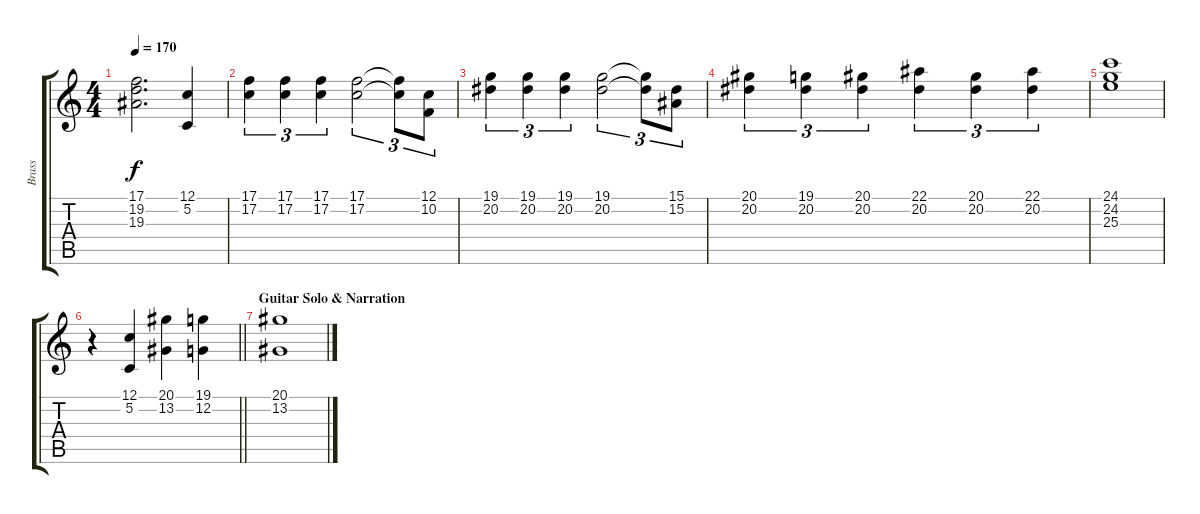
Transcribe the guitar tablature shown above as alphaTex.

\track ("Brass" "Brass") {instrument brasssection}
\staff {score tabs}
\tuning (C4 G3 Eb3 Bb2 F2 C2) {hide}
\ts (4 4)
\tempo 170
\clef g2
\ks c
(17.1 19.2 19.3).2{d dy f} (12.1 5.2).4 |
(17.1 17.2).4{tu (3 2)} (17.1 17.2).4{tu (3 2)} (17.1 17.2).4{tu (3 2)} (17.1 17.2).2{tu (3 2)} (17.1{t} 17.2{t}).8{tu (3 2)} (12.1 10.2).8{tu (3 2)} |
(19.1 20.2).4{tu (3 2)} (19.1 20.2).4{tu (3 2)} (19.1 20.2).4{tu (3 2)} (19.1 20.2).2{tu (3 2)} (19.1{t} 20.2{t}).8{tu (3 2)} (15.1 15.2).8{tu (3 2)} |
(20.1 20.2).4{tu (3 2)} (19.1 20.2).4{tu (3 2)} (20.1 20.2).4{tu (3 2)} (22.1 20.2).4{tu (3 2)} (20.1 20.2).4{tu (3 2)} (22.1 20.2).4{tu (3 2)} |
(24.1 24.2 25.3).1 |
\barLineRight lightlight
r.4 (12.1 5.2).4 (20.1 13.2).4 (19.1 12.2).4 |
\section ("" "Guitar Solo & Narration")
(20.1 13.2).1
